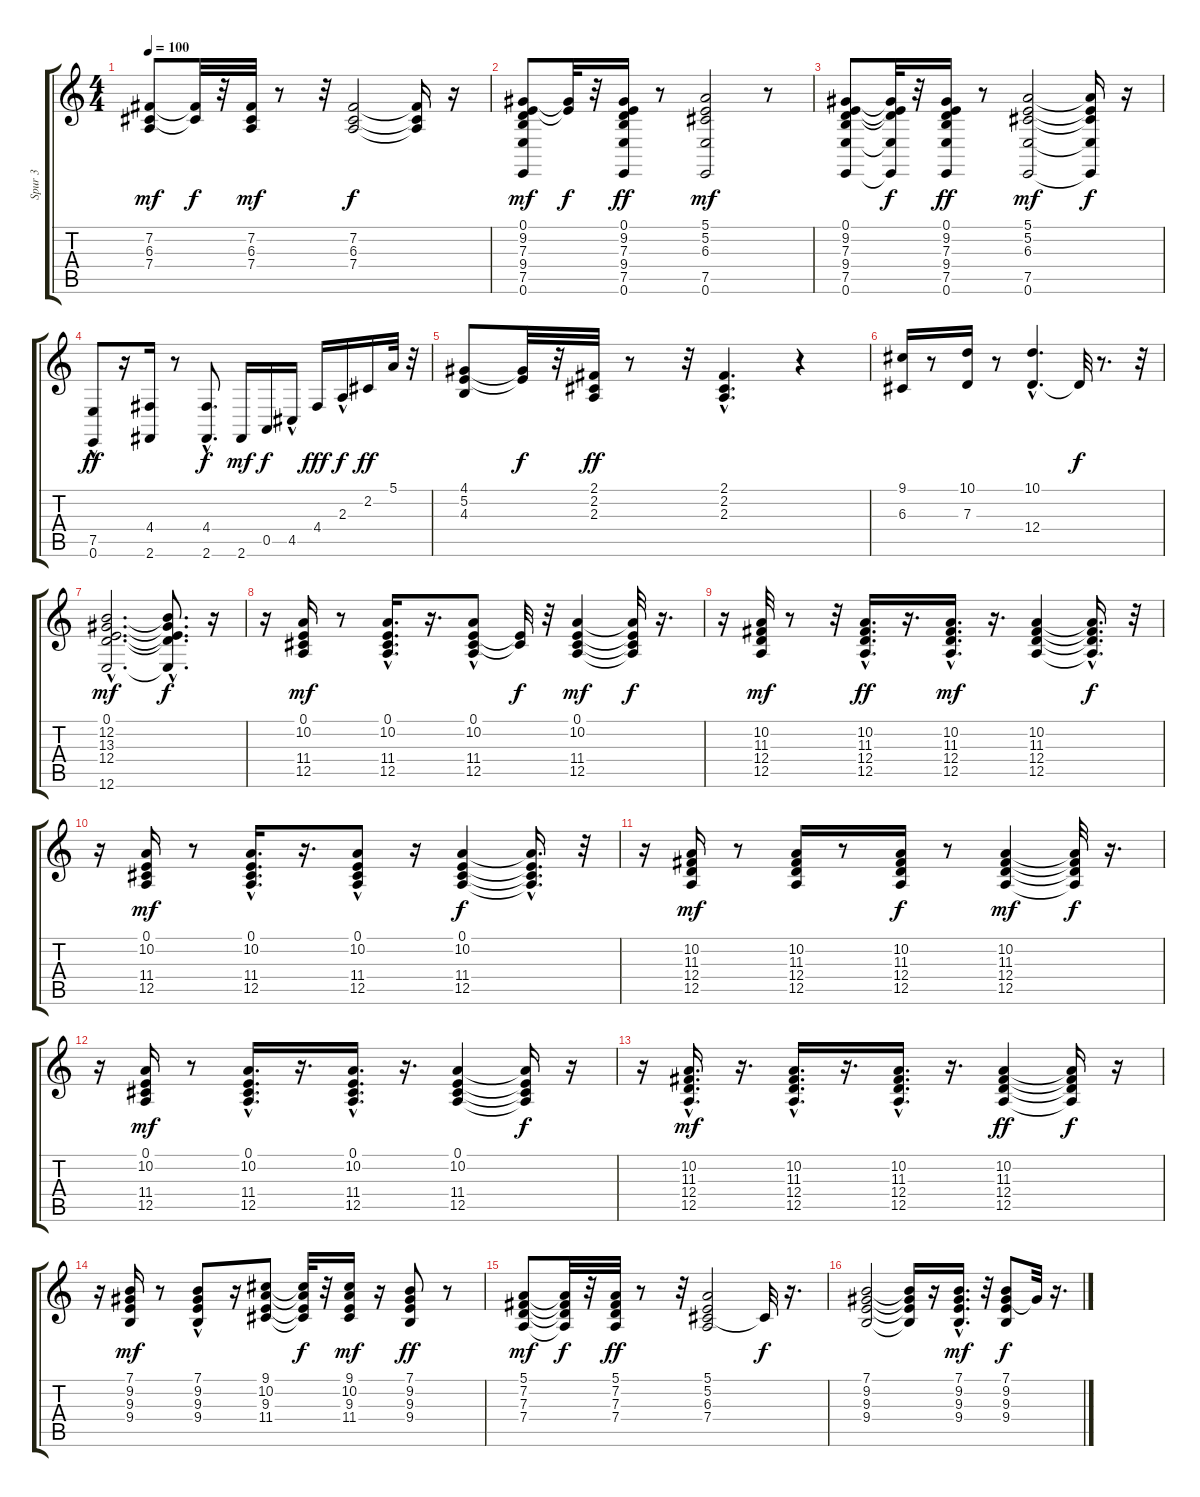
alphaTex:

\track ("Spur 3" "Spur 3") {instrument brightacousticpiano}
\staff {score tabs}
\tuning (E4 B3 G3 D3 A2 E2) {hide}
\ts (4 4)
\tempo 100
\clef g2
\ks c
(7.2 6.3 7.4).8{dy mf} (7.2{t} 6.3{t}).32{dy f} r.32 (7.2 6.3 7.4).32{dy mf} r.8 r.32 (7.2 6.3 7.4).2{dy f} (7.2{t} 6.3{t} 7.4{t}).16 r.16 |
(0.1 9.2 7.3 9.4 7.5 0.6).8{dy mf} (0.1{t} 9.2{t}).32{dy f} r.32 (0.1 9.2 7.3 9.4 7.5 0.6).16{dy ff} r.8 (5.1 5.2 6.3 7.5 0.6).2{dy mf} r.8 |
(0.1 9.2 7.3 9.4 7.5 0.6).8 (0.1{t} 9.2{t} 7.3{t} 7.5{t} 0.6{t}).32{dy f} r.32 (0.1 9.2 7.3 9.4 7.5 0.6).16{dy ff} r.8 (5.1 5.2 6.3 7.5 0.6).2{dy mf} (5.1{t} 5.2{t} 6.3{t} 7.5{t} 0.6{t}).16{dy f} r.16 |
(7.5 0.6{hac}).8{dy ff} r.16 (4.4 2.6).16 r.8 (4.4{hac} 2.6{hac}).8{d dy f} 2.6.16{dy mf} 0.5.16{dy f} 4.5{hac}.16 4.4.16{dy fff} 2.3{hac}.16{dy f} 2.2.16{dy ff} 5.1.32 r.32 |
(4.1 5.2 4.3).8 (4.1{t} 5.2{t}).32{dy f} r.32 (2.1 2.2 2.3).32{dy ff} r.8 r.32 (2.1{hac} 2.2{hac} 2.3).4{d} r.4 |
(9.1 6.3).16 r.8 (10.1 7.3).16 r.8 (10.1{hac} 12.4{hac}).4{d} 12.4{t}.32{dy f} r.8{d} r.32 |
(0.1{hac} 12.2{hac} 13.3{hac} 12.4{hac} 12.6{hac}).2{d dy mf} (0.1{t} 12.2{t} 13.3{t} 12.4{t} 12.6{hac t}).8{d dy f} r.16 |
r.16 (0.1 10.2 11.4 12.5).16{dy mf} r.8 (0.1{hac} 10.2{hac} 11.4{hac} 12.5{hac}).16{d} r.16{d} (0.1 10.2{hac} 11.4 12.5).8 (0.1{t} 11.4{t}).32{dy f} r.32 (0.1 10.2 11.4 12.5).4{dy mf} (0.1{t} 10.2{t} 11.4{t} 12.5{t}).32{dy f} r.16{d} |
r.16 (10.2 11.3 12.4 12.5).32{dy mf} r.8 r.32 (10.2 11.3{hac} 12.4{hac} 12.5{hac}).16{d dy ff} r.16{d} (10.2{hac} 11.3{hac} 12.4{hac} 12.5{hac}).16{d dy mf} r.16{d} (10.2 11.3 12.4 12.5).4 (10.2{t} 11.3{hac t} 12.4{hac t} 12.5{t}).16{d dy f} r.32 |
r.16 (0.1 10.2 11.4 12.5).16{dy mf} r.8 (0.1{hac} 10.2 11.4{hac} 12.5{hac}).16{d} r.16{d} (0.1 10.2 11.4{hac} 12.5{hac}).8 r.16 (0.1 10.2 11.4 12.5).4{dy f} (0.1{hac t} 10.2{t} 11.4{hac t} 12.5{hac t}).16{d} r.32 |
r.16 (10.2 11.3 12.4 12.5).16{dy mf} r.8 (10.2 11.3 12.4 12.5).16 r.8 (10.2 11.3 12.4 12.5).16{dy f} r.8 (10.2 11.3 12.4 12.5).4{dy mf} (10.2{t} 11.3{t} 12.4{t} 12.5{t}).32{dy f} r.16{d} |
r.16 (0.1 10.2 11.4 12.5).16{dy mf} r.8 (0.1{hac} 10.2 11.4{hac} 12.5).16{d} r.16{d} (0.1 10.2 11.4 12.5{hac}).16{d} r.16{d} (0.1 10.2 11.4 12.5).4 (0.1{t} 10.2{t} 11.4{t} 12.5{t}).16{dy f} r.16 |
r.16 (10.2 11.3 12.4 12.5{hac}).16{d dy mf} r.16{d} (10.2 11.3{hac} 12.4{hac} 12.5{hac}).16{d} r.16{d} (10.2{hac} 11.3{hac} 12.4{hac} 12.5{hac}).16{d} r.16{d} (10.2 11.3 12.4 12.5).4{dy ff} (10.2{t} 11.3{t} 12.4{t} 12.5{t}).16{dy f} r.16 |
r.16 (7.1 9.2 9.3 9.4).16{dy mf} r.8 (7.1{hac} 9.2 9.3{hac} 9.4{hac}).8 r.16 (9.1 10.2 9.3 11.4).8 (9.1{t} 10.2{t} 9.3{t} 11.4{t}).32{dy f} r.32 (9.1 10.2 9.3 11.4).16{dy mf} r.16 (7.1 9.2 9.3 9.4).8{dy ff} r.8 |
(5.1 7.2 7.3 7.4).8{dy mf} (5.1{t} 7.2{t} 7.3{t} 7.4{t}).32{dy f} r.32 (5.1 7.2 7.3 7.4).32{dy ff} r.8 r.32 (5.1 5.2 6.3 7.4).2 6.3{t}.32{dy f} r.16{d} |
(7.1 9.2 9.3 9.4).2 (7.1{t} 9.2{t} 9.3{t} 9.4{t}).16 r.16 (7.1{hac} 9.2{hac} 9.3{hac} 9.4{hac}).16{d dy mf} r.32 (7.1 9.2 9.3 9.4).8{dy f} 9.2{t}.32 r.16{d}
